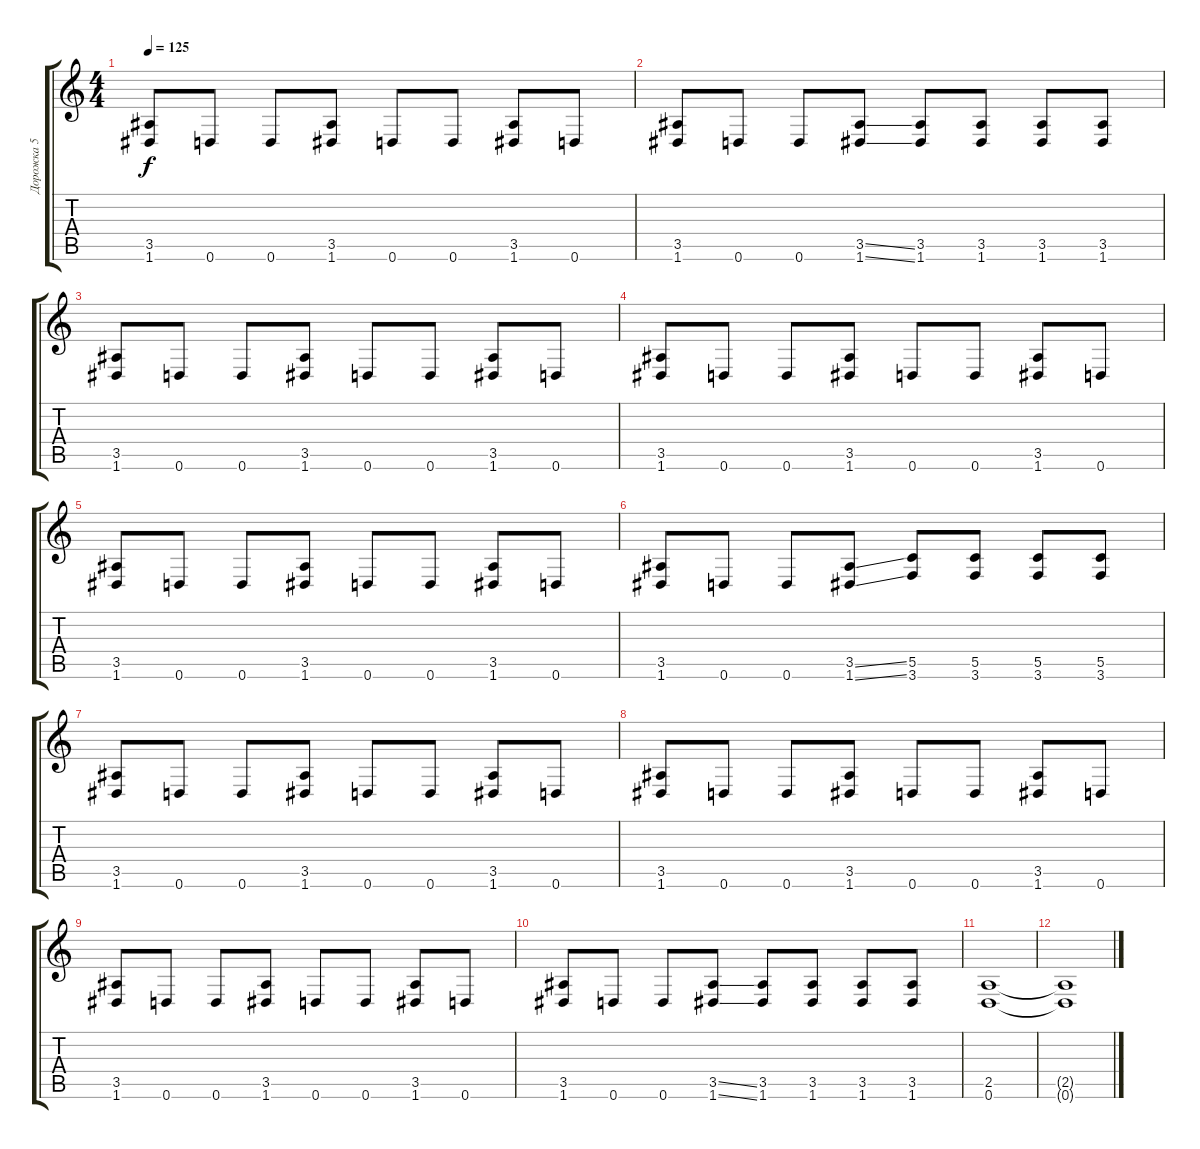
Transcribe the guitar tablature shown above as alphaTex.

\track ("Дорожка 5" "Дорожка 5") {instrument distortionguitar}
\staff {score tabs}
\tuning (D4 A3 F3 C3 G2 D2) {hide}
\ts (4 4)
\tempo 125
\clef g2
\ks c
(3.5 1.6).8{dy f} 0.6.8 0.6.8 (3.5 1.6).8 0.6.8 0.6.8 (3.5 1.6).8 0.6.8 |
(3.5 1.6).8 0.6.8 0.6.8 (3.5{ss} 1.6{ss}).8 (3.5 1.6).8 (3.5 1.6).8 (3.5 1.6).8 (3.5 1.6).8 |
(3.5 1.6).8 0.6.8 0.6.8 (3.5 1.6).8 0.6.8 0.6.8 (3.5 1.6).8 0.6.8 |
(3.5 1.6).8 0.6.8 0.6.8 (3.5 1.6).8 0.6.8 0.6.8 (3.5 1.6).8 0.6.8 |
(3.5 1.6).8 0.6.8 0.6.8 (3.5 1.6).8 0.6.8 0.6.8 (3.5 1.6).8 0.6.8 |
(3.5 1.6).8 0.6.8 0.6.8 (3.5{ss} 1.6{ss}).8 (5.5 3.6).8 (5.5 3.6).8 (5.5 3.6).8 (5.5 3.6).8 |
(3.5 1.6).8 0.6.8 0.6.8 (3.5 1.6).8 0.6.8 0.6.8 (3.5 1.6).8 0.6.8 |
(3.5 1.6).8 0.6.8 0.6.8 (3.5 1.6).8 0.6.8 0.6.8 (3.5 1.6).8 0.6.8 |
(3.5 1.6).8 0.6.8 0.6.8 (3.5 1.6).8 0.6.8 0.6.8 (3.5 1.6).8 0.6.8 |
(3.5 1.6).8 0.6.8 0.6.8 (3.5{ss} 1.6{ss}).8 (3.5 1.6).8 (3.5 1.6).8 (3.5 1.6).8 (3.5 1.6).8 |
(2.5 0.6).1 |
(2.5{t} 0.6{t}).1
